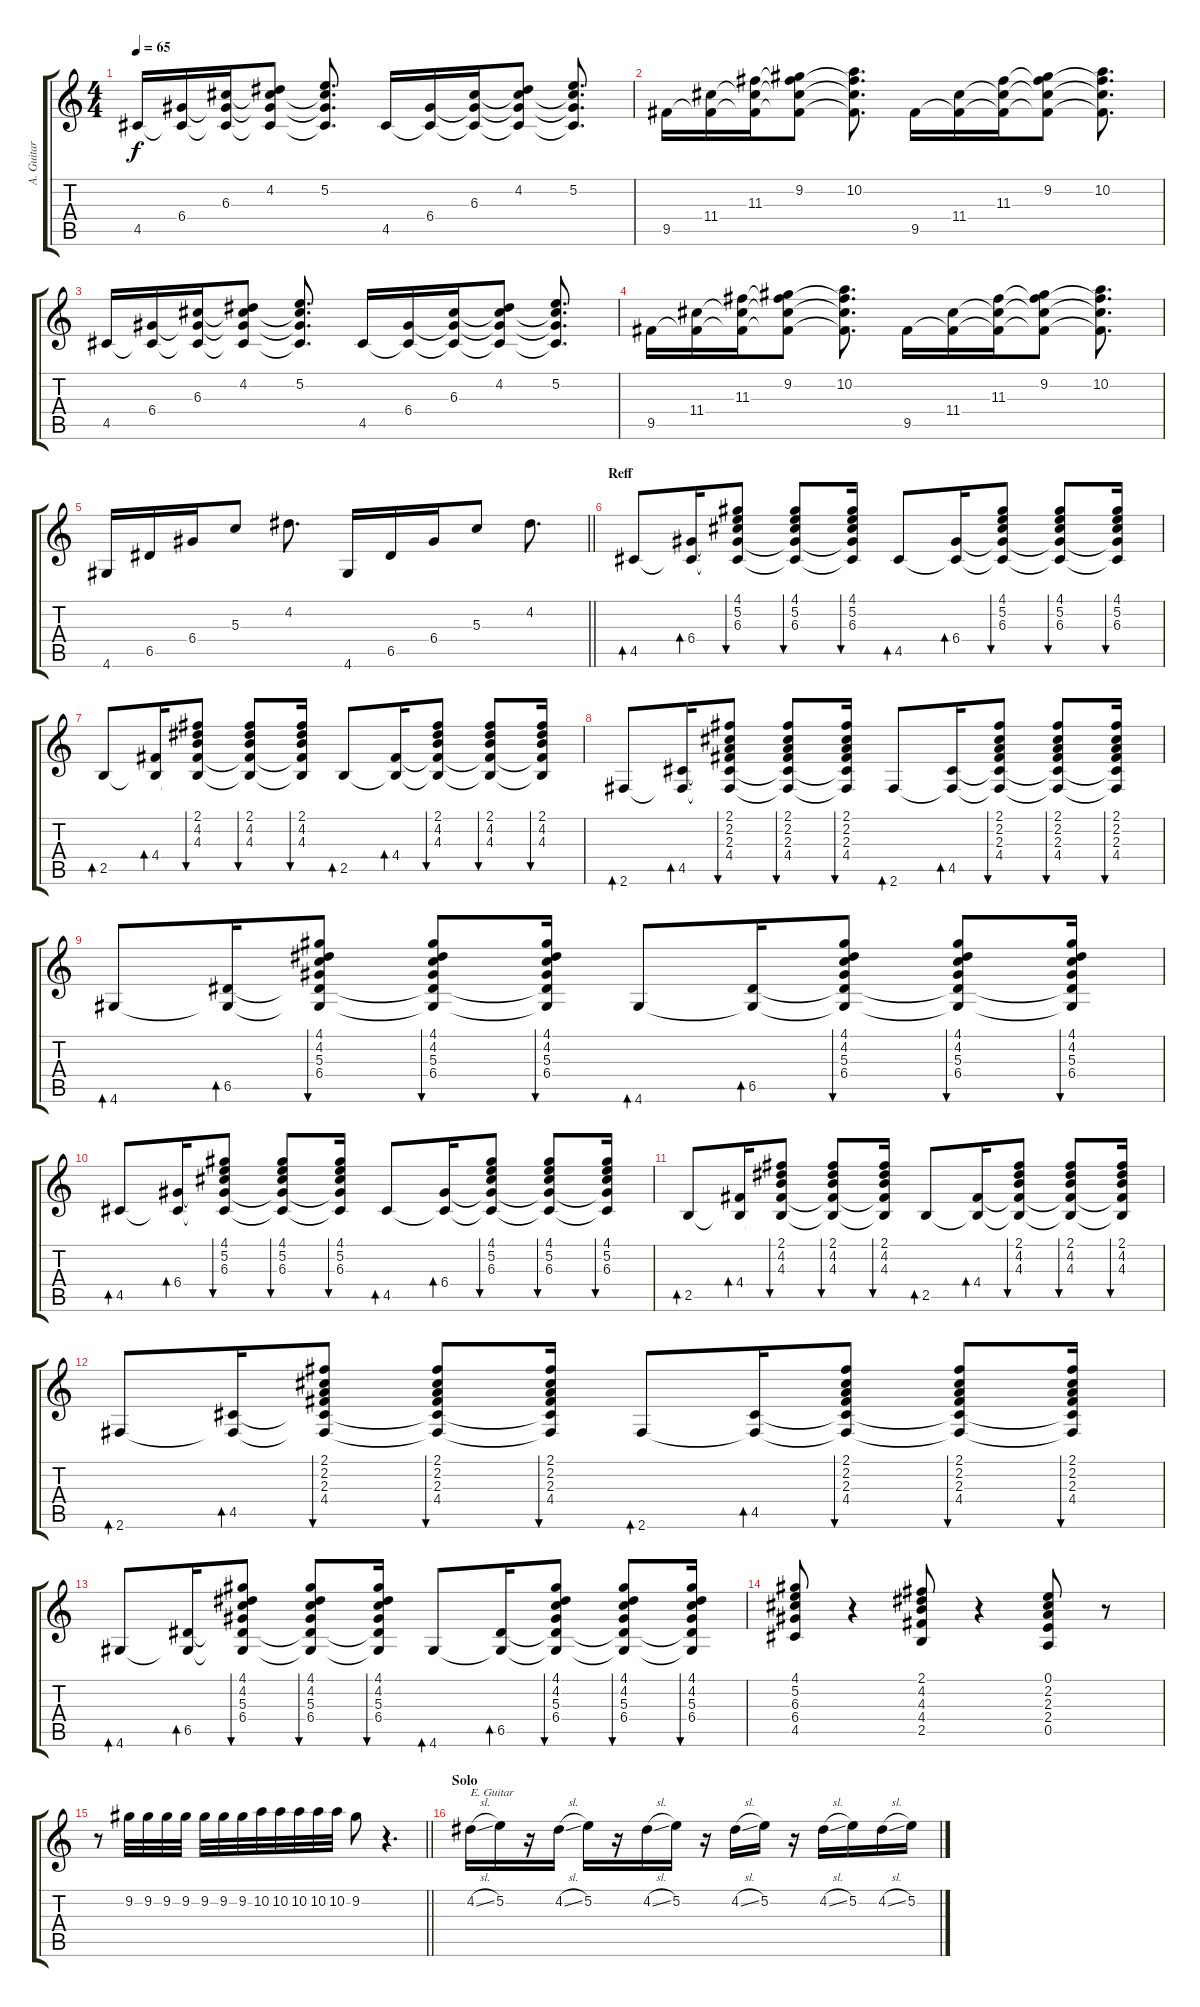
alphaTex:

\track ("A. Guitar" "A. Guitar") {instrument acousticguitarsteel}
\staff {score tabs}
\tuning (E4 B3 G3 D3 A2 E2) {hide}
\ts (4 4)
\tempo 65
\clef g2
\ks c
4.5.16{dy f} (6.4 4.5{t}).16 (6.3 6.4{t} 4.5{t}).16 (4.2 6.3{t} 6.4{t} 4.5{t}).8 (5.2 6.3{t} 6.4{t} 4.5{t}).8{d} 4.5.16 (6.4 4.5{t}).16 (6.3 6.4{t} 4.5{t}).16 (4.2 6.3{t} 6.4{t} 4.5{t}).8 (5.2 6.3{t} 6.4{t} 4.5{t}).8{d} |
9.5.16 (11.4 9.5{t}).16 (11.3 11.4{t} 9.5{t}).16 (9.2 11.3{t} 11.4{t} 9.5{t}).8 (10.2 11.3{t} 11.4{t} 9.5{t}).8{d} 9.5.16 (11.4 9.5{t}).16 (11.3 11.4{t} 9.5{t}).16 (9.2 11.3{t} 11.4{t} 9.5{t}).8 (10.2 11.3{t} 11.4{t} 9.5{t}).8{d} |
4.5.16 (6.4 4.5{t}).16 (6.3 6.4{t} 4.5{t}).16 (4.2 6.3{t} 6.4{t} 4.5{t}).8 (5.2 6.3{t} 6.4{t} 4.5{t}).8{d} 4.5.16 (6.4 4.5{t}).16 (6.3 6.4{t} 4.5{t}).16 (4.2 6.3{t} 6.4{t} 4.5{t}).8 (5.2 6.3{t} 6.4{t} 4.5{t}).8{d} |
9.5.16{txt ""} (11.4 9.5{t}).16 (11.3 11.4{t} 9.5{t}).16 (9.2 11.3{t} 11.4{t} 9.5{t}).8 (10.2 11.3{t} 11.4{t} 9.5{t}).8{d} 9.5.16 (11.4 9.5{t}).16 (11.3 11.4{t} 9.5{t}).16 (9.2 11.3{t} 11.4{t} 9.5{t}).8 (10.2 11.3{t} 11.4{t} 9.5{t}).8{d} |
\barLineRight lightlight
4.6.16 6.5.16 6.4.16 5.3.8 4.2.8{d} 4.6.16 6.5.16 6.4.16 5.3.8 4.2.8{d} |
\section ("" "Reff")
4.5.8{bd 30} (6.4 4.5{t}).16{bd 30} (4.1 5.2 6.3 6.4{t} 4.5{t}).8{bu 30} (4.1 5.2 6.3 6.4{t} 4.5{t}).8{bu 30} (4.1 5.2 6.3 6.4{t} 4.5{t}).16{bu 30} 4.5.8{bd 30} (6.4 4.5{t}).16{bd 30} (4.1 5.2 6.3 6.4{t} 4.5{t}).8{bu 30} (4.1 5.2 6.3 6.4{t} 4.5{t}).8{bu 30} (4.1 5.2 6.3 6.4{t} 4.5{t}).16{bu 30} |
2.5.8{bd 30} (4.4 2.5{t}).16{bd 30} (2.1 4.2 4.3 4.4{t} 2.5{t}).8{bu 30} (2.1 4.2 4.3 4.4{t} 2.5{t}).8{bu 30} (2.1 4.2 4.3 4.4{t} 2.5{t}).16{bu 30} 2.5.8{bd 30} (4.4 2.5{t}).16{bd 30} (2.1 4.2 4.3 4.4{t} 2.5{t}).8{bu 30} (2.1 4.2 4.3 4.4{t} 2.5{t}).8{bu 30} (2.1 4.2 4.3 4.4{t} 2.5{t}).16{bu 30} |
2.6.8{bd 30} (4.5 2.6{t}).16{bd 30} (2.1 2.2 2.3 4.4 4.5{t} 2.6{t}).8{bu 30} (2.1 2.2 2.3 4.4 4.5{t} 2.6{t}).8{bu 30} (2.1 2.2 2.3 4.4 4.5{t} 2.6{t}).16{bu 30} 2.6.8{bd 30} (4.5 2.6{t}).16{bd 30} (2.1 2.2 2.3 4.4 4.5{t} 2.6{t}).8{bu 30} (2.1 2.2 2.3 4.4 4.5{t} 2.6{t}).8{bu 30} (2.1 2.2 2.3 4.4 4.5{t} 2.6{t}).16{bu 30} |
4.6.8{bd 30} (6.5 4.6{t}).16{bd 30} (4.1 4.2 5.3 6.4 6.5{t} 4.6{t}).8{bu 30} (4.1 4.2 5.3 6.4 6.5{t} 4.6{t}).8{bu 30} (4.1 4.2 5.3 6.4 6.5{t} 4.6{t}).16{bu 30} 4.6.8{bd 30} (6.5 4.6{t}).16{bd 30} (4.1 4.2 5.3 6.4 6.5{t} 4.6{t}).8{bu 30} (4.1 4.2 5.3 6.4 6.5{t} 4.6{t}).8{bu 30} (4.1 4.2 5.3 6.4 6.5{t} 4.6{t}).16{bu 30} |
4.5.8{bd 30} (6.4 4.5{t}).16{bd 30} (4.1 5.2 6.3 6.4{t} 4.5{t}).8{bu 30} (4.1 5.2 6.3 6.4{t} 4.5{t}).8{bu 30} (4.1 5.2 6.3 6.4{t} 4.5{t}).16{bu 30} 4.5.8{bd 30} (6.4 4.5{t}).16{bd 30} (4.1 5.2 6.3 6.4{t} 4.5{t}).8{bu 30} (4.1 5.2 6.3 6.4{t} 4.5{t}).8{bu 30} (4.1 5.2 6.3 6.4{t} 4.5{t}).16{bu 30} |
2.5.8{bd 30} (4.4 2.5{t}).16{bd 30} (2.1 4.2 4.3 4.4{t} 2.5{t}).8{bu 30} (2.1 4.2 4.3 4.4{t} 2.5{t}).8{bu 30} (2.1 4.2 4.3 4.4{t} 2.5{t}).16{bu 30} 2.5.8{bd 30} (4.4 2.5{t}).16{bd 30} (2.1 4.2 4.3 4.4{t} 2.5{t}).8{bu 30} (2.1 4.2 4.3 4.4{t} 2.5{t}).8{bu 30} (2.1 4.2 4.3 4.4{t} 2.5{t}).16{bu 30} |
2.6.8{bd 30} (4.5 2.6{t}).16{bd 30} (2.1 2.2 2.3 4.4 4.5{t} 2.6{t}).8{bu 30} (2.1 2.2 2.3 4.4 4.5{t} 2.6{t}).8{bu 30} (2.1 2.2 2.3 4.4 4.5{t} 2.6{t}).16{bu 30} 2.6.8{bd 30} (4.5 2.6{t}).16{bd 30} (2.1 2.2 2.3 4.4 4.5{t} 2.6{t}).8{bu 30} (2.1 2.2 2.3 4.4 4.5{t} 2.6{t}).8{bu 30} (2.1 2.2 2.3 4.4 4.5{t} 2.6{t}).16{bu 30} |
4.6.8{bd 30} (6.5 4.6{t}).16{bd 30} (4.1 4.2 5.3 6.4 6.5{t} 4.6{t}).8{bu 30} (4.1 4.2 5.3 6.4 6.5{t} 4.6{t}).8{bu 30} (4.1 4.2 5.3 6.4 6.5{t} 4.6{t}).16{bu 30} 4.6.8{bd 30} (6.5 4.6{t}).16{bd 30} (4.1 4.2 5.3 6.4 6.5{t} 4.6{t}).8{bu 30} (4.1 4.2 5.3 6.4 6.5{t} 4.6{t}).8{bu 30} (4.1 4.2 5.3 6.4 6.5{t} 4.6{t}).16{bu 30} |
(4.1 5.2 6.3 6.4 4.5).8 r.4 (2.1 4.2 4.3 4.4 2.5).8 r.4 (0.1 2.2 2.3 2.4 0.5).8 r.8 |
\barLineRight lightlight
r.8 9.2.32 9.2.32 9.2.32 9.2.32 9.2.32 9.2.32 9.2.32 10.2.32 10.2.32 10.2.32 10.2.32 10.2.32 9.2.8 r.4{d} |
\section ("" "Solo")
4.2{sl}.16{txt "E. Guitar" volume 5 instrument distortionguitar} 5.2.16 r.16 4.2{sl}.16 5.2.16 r.16 4.2{sl}.16 5.2.16 r.16 4.2{sl}.16 5.2.16 r.16 4.2{sl}.16 5.2.16 4.2{sl}.16 5.2.16
